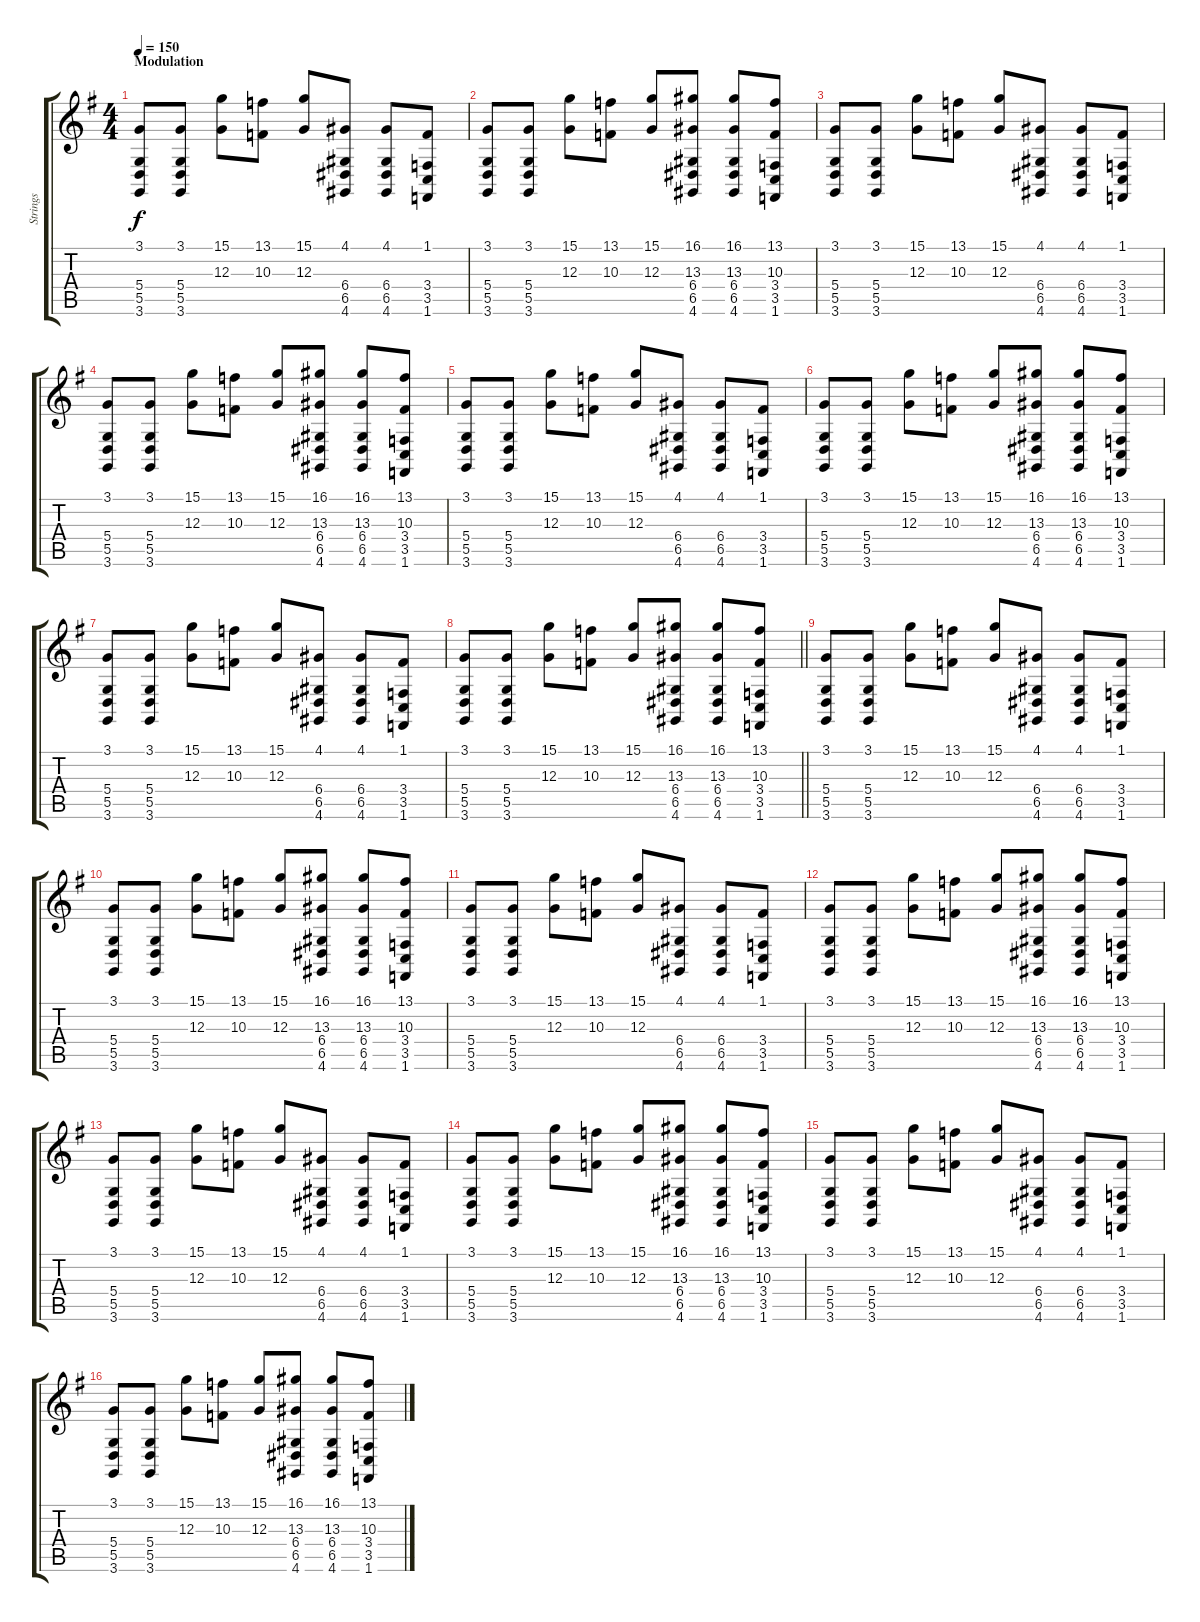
\track ("Strings" "Strings") {instrument stringensemble1}
\staff {score tabs}
\tuning (E4 B3 G3 D3 A2 E2) {hide}
\ts (4 4)
\section ("" "Modulation")
\tempo 150
\clef g2
\ks eminor
(3.1 5.4 5.5 3.6).8{dy f} (3.1 5.4 5.5 3.6).8 (15.1 12.3).8 (13.1 10.3).8 (15.1 12.3).8 (4.1 6.4 6.5 4.6).8 (4.1 6.4 6.5 4.6).8 (1.1 3.4 3.5 1.6).8 |
(3.1 5.4 5.5 3.6).8 (3.1 5.4 5.5 3.6).8 (15.1 12.3).8 (13.1 10.3).8 (15.1 12.3).8 (16.1 13.3 6.4 6.5 4.6).8 (16.1 13.3 6.4 6.5 4.6).8 (13.1 10.3 3.4 3.5 1.6).8 |
(3.1 5.4 5.5 3.6).8 (3.1 5.4 5.5 3.6).8 (15.1 12.3).8 (13.1 10.3).8 (15.1 12.3).8 (4.1 6.4 6.5 4.6).8 (4.1 6.4 6.5 4.6).8 (1.1 3.4 3.5 1.6).8 |
(3.1 5.4 5.5 3.6).8 (3.1 5.4 5.5 3.6).8 (15.1 12.3).8 (13.1 10.3).8 (15.1 12.3).8 (16.1 13.3 6.4 6.5 4.6).8 (16.1 13.3 6.4 6.5 4.6).8 (13.1 10.3 3.4 3.5 1.6).8 |
(3.1 5.4 5.5 3.6).8 (3.1 5.4 5.5 3.6).8 (15.1 12.3).8 (13.1 10.3).8 (15.1 12.3).8 (4.1 6.4 6.5 4.6).8 (4.1 6.4 6.5 4.6).8 (1.1 3.4 3.5 1.6).8 |
(3.1 5.4 5.5 3.6).8 (3.1 5.4 5.5 3.6).8 (15.1 12.3).8 (13.1 10.3).8 (15.1 12.3).8 (16.1 13.3 6.4 6.5 4.6).8 (16.1 13.3 6.4 6.5 4.6).8 (13.1 10.3 3.4 3.5 1.6).8 |
(3.1 5.4 5.5 3.6).8 (3.1 5.4 5.5 3.6).8 (15.1 12.3).8 (13.1 10.3).8 (15.1 12.3).8 (4.1 6.4 6.5 4.6).8 (4.1 6.4 6.5 4.6).8 (1.1 3.4 3.5 1.6).8 |
\barLineRight lightlight
(3.1 5.4 5.5 3.6).8 (3.1 5.4 5.5 3.6).8 (15.1 12.3).8 (13.1 10.3).8 (15.1 12.3).8 (16.1 13.3 6.4 6.5 4.6).8 (16.1 13.3 6.4 6.5 4.6).8 (13.1 10.3 3.4 3.5 1.6).8 |
\section ("" "")
(3.1 5.4 5.5 3.6).8 (3.1 5.4 5.5 3.6).8 (15.1 12.3).8 (13.1 10.3).8 (15.1 12.3).8 (4.1 6.4 6.5 4.6).8 (4.1 6.4 6.5 4.6).8 (1.1 3.4 3.5 1.6).8 |
(3.1 5.4 5.5 3.6).8 (3.1 5.4 5.5 3.6).8 (15.1 12.3).8 (13.1 10.3).8 (15.1 12.3).8 (16.1 13.3 6.4 6.5 4.6).8 (16.1 13.3 6.4 6.5 4.6).8 (13.1 10.3 3.4 3.5 1.6).8 |
(3.1 5.4 5.5 3.6).8 (3.1 5.4 5.5 3.6).8 (15.1 12.3).8 (13.1 10.3).8 (15.1 12.3).8 (4.1 6.4 6.5 4.6).8 (4.1 6.4 6.5 4.6).8 (1.1 3.4 3.5 1.6).8 |
(3.1 5.4 5.5 3.6).8 (3.1 5.4 5.5 3.6).8 (15.1 12.3).8 (13.1 10.3).8 (15.1 12.3).8 (16.1 13.3 6.4 6.5 4.6).8 (16.1 13.3 6.4 6.5 4.6).8 (13.1 10.3 3.4 3.5 1.6).8 |
(3.1 5.4 5.5 3.6).8 (3.1 5.4 5.5 3.6).8 (15.1 12.3).8 (13.1 10.3).8 (15.1 12.3).8 (4.1 6.4 6.5 4.6).8 (4.1 6.4 6.5 4.6).8 (1.1 3.4 3.5 1.6).8 |
(3.1 5.4 5.5 3.6).8 (3.1 5.4 5.5 3.6).8 (15.1 12.3).8 (13.1 10.3).8 (15.1 12.3).8 (16.1 13.3 6.4 6.5 4.6).8 (16.1 13.3 6.4 6.5 4.6).8 (13.1 10.3 3.4 3.5 1.6).8 |
(3.1 5.4 5.5 3.6).8 (3.1 5.4 5.5 3.6).8 (15.1 12.3).8 (13.1 10.3).8 (15.1 12.3).8 (4.1 6.4 6.5 4.6).8 (4.1 6.4 6.5 4.6).8 (1.1 3.4 3.5 1.6).8 |
(3.1 5.4 5.5 3.6).8 (3.1 5.4 5.5 3.6).8 (15.1 12.3).8 (13.1 10.3).8 (15.1 12.3).8 (16.1 13.3 6.4 6.5 4.6).8 (16.1 13.3 6.4 6.5 4.6).8 (13.1 10.3 3.4 3.5 1.6).8
